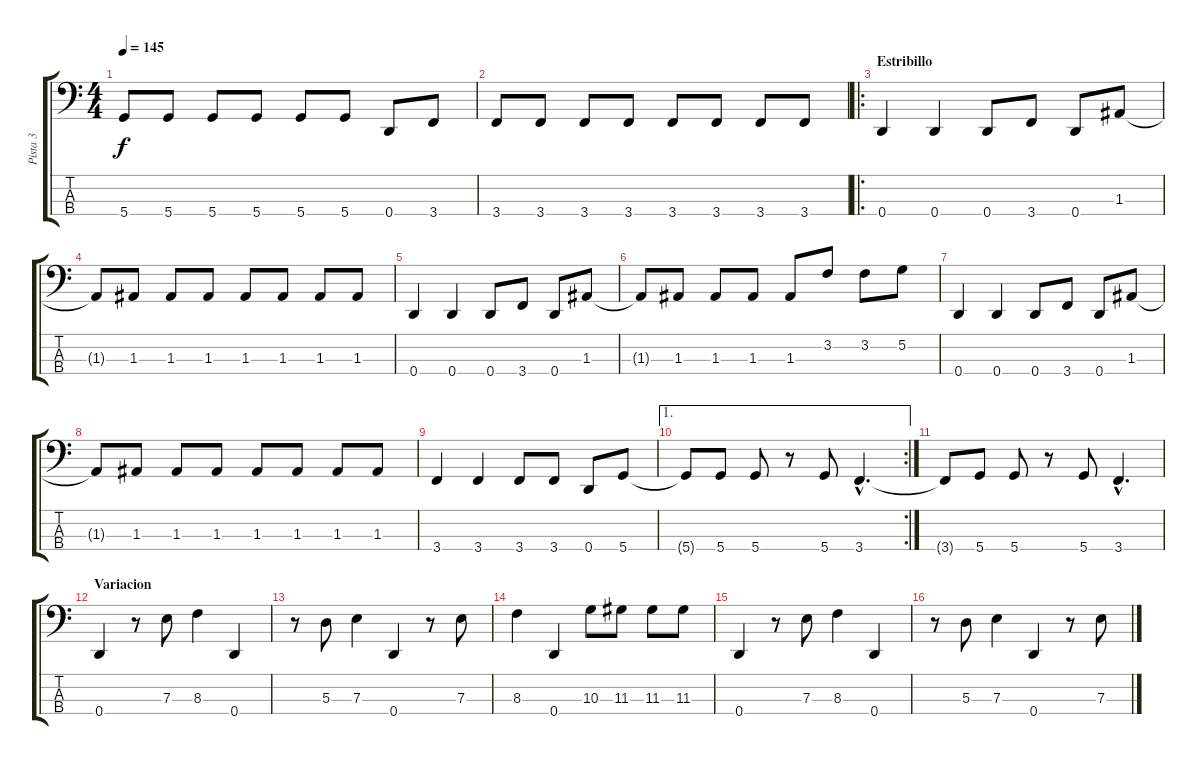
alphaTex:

\track ("Pista 3" "Pista 3") {instrument electricbasspick}
\staff {score tabs}
\tuning (G2 D2 A1 D1) {hide}
\ts (4 4)
\tempo 145
\clef f4
\ks c
5.4.8{dy f} 5.4.8 5.4.8 5.4.8 5.4.8 5.4.8 0.4.8 3.4.8 |
3.4.8 3.4.8 3.4.8 3.4.8 3.4.8 3.4.8 3.4.8 3.4.8 |
\ro
\section ("" "Estribillo")
0.4.4 0.4.4 0.4.8 3.4.8 0.4.8 1.3.8 |
1.3{t}.8 1.3.8 1.3.8 1.3.8 1.3.8 1.3.8 1.3.8 1.3.8 |
0.4.4 0.4.4 0.4.8 3.4.8 0.4.8 1.3.8 |
1.3{t}.8 1.3.8 1.3.8 1.3.8 1.3.8 3.2.8 3.2.8 5.2.8 |
0.4.4 0.4.4 0.4.8 3.4.8 0.4.8 1.3.8 |
1.3{t}.8 1.3.8 1.3.8 1.3.8 1.3.8 1.3.8 1.3.8 1.3.8 |
3.4.4 3.4.4 3.4.8 3.4.8 0.4.8 5.4.8 |
\ae 1
\rc 2
5.4{t}.8 5.4.8 5.4.8 r.8 5.4.8 3.4{hac}.4{d} |
3.4{t}.8 5.4.8 5.4.8 r.8 5.4.8 3.4{hac}.4{d} |
\section ("" "Variacion")
0.4.4 r.8 7.3.8 8.3.4 0.4.4 |
r.8 5.3.8 7.3.4 0.4.4 r.8 7.3.8 |
8.3.4 0.4.4 10.3.8 11.3.8 11.3.8 11.3.8 |
0.4.4 r.8 7.3.8 8.3.4 0.4.4 |
r.8 5.3.8 7.3.4 0.4.4 r.8 7.3.8
